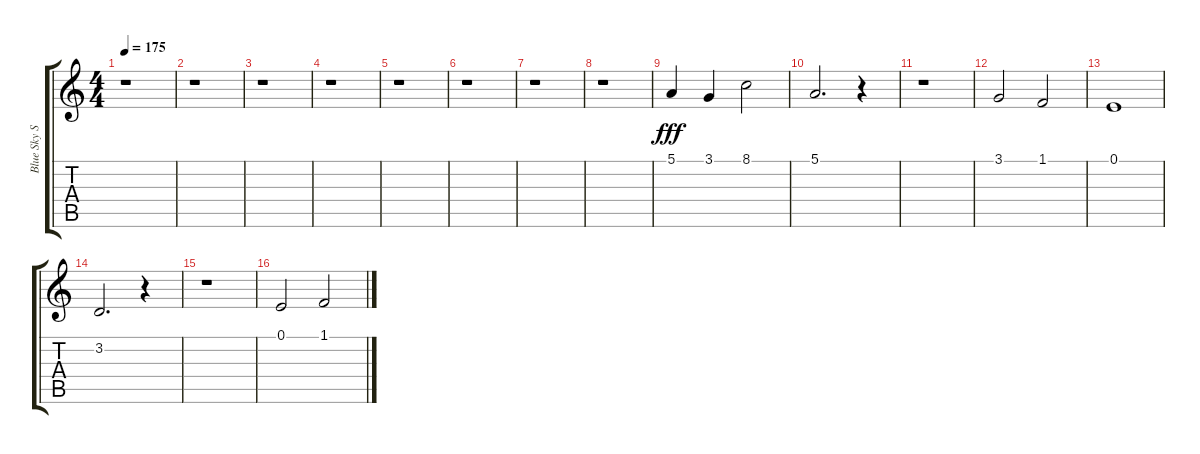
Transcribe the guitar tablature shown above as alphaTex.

\track ("Blue Sky Synth" "Blue Sky S") {instrument pad3polysynth}
\staff {score tabs}
\tuning (E4 B3 G3 D3 A2 E2) {hide}
\ts (4 4)
\tempo 175
\clef g2
\ks c
r.1{dy fff} |
r.1 |
r.1 |
r.1 |
r.1 |
r.1 |
r.1 |
r.1 |
5.1.4 3.1.4 8.1.2 |
5.1.2{d} r.4 |
r.1 |
3.1.2 1.1.2 |
0.1.1 |
3.2.2{d} r.4 |
r.1 |
0.1.2 1.1.2
